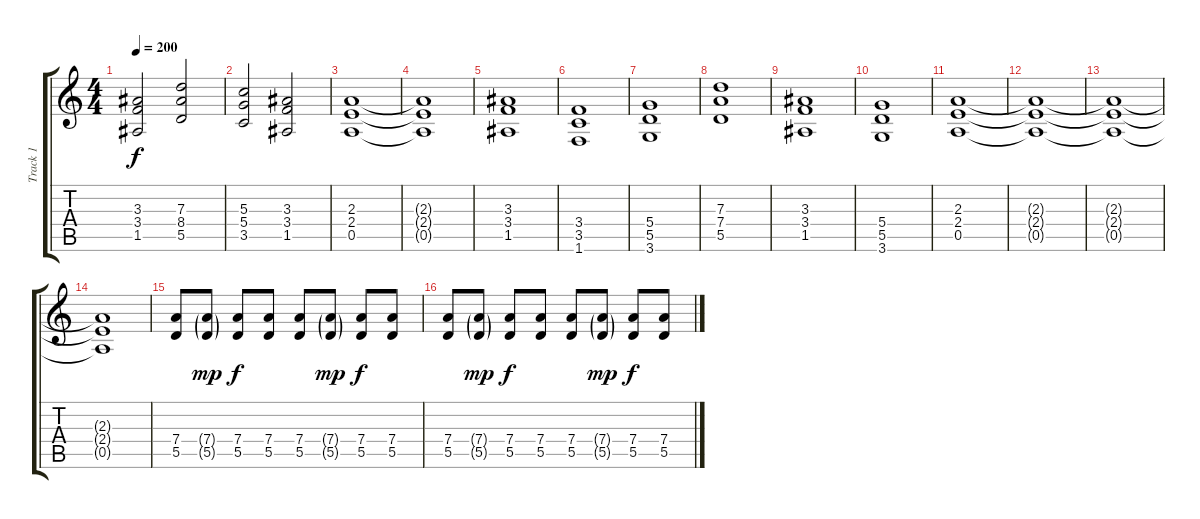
\track ("Track 1" "Track 1") {instrument distortionguitar}
\staff {score tabs}
\tuning (E4 B3 G3 D3 A2 E2) {hide}
\ts (4 4)
\tempo 200
\clef g2
\ks c
(3.3 3.4 1.5).2{dy f} (7.3 8.4 5.5).2 |
(5.3 5.4 3.5).2 (3.3 3.4 1.5).2 |
(2.3 2.4 0.5).1 |
(2.3{t} 2.4{t} 0.5{t}).1 |
(3.3 3.4 1.5).1 |
(3.4 3.5 1.6).1 |
(5.4 5.5 3.6).1 |
(7.3 7.4 5.5).1 |
(3.3 3.4 1.5).1 |
(5.4 5.5 3.6).1 |
(2.3 2.4 0.5).1 |
(2.3{t} 2.4{t} 0.5{t}).1 |
(2.3{t} 2.4{t} 0.5{t}).1 |
(2.3{t} 2.4{t} 0.5{t}).1 |
(7.4 5.5).8 (7.4{g} 5.5{g}).8{dy mp} (7.4 5.5).8{dy f} (7.4 5.5).8 (7.4 5.5).8 (7.4{g} 5.5{g}).8{dy mp} (7.4 5.5).8{dy f} (7.4 5.5).8 |
(7.4 5.5).8 (7.4{g} 5.5{g}).8{dy mp} (7.4 5.5).8{dy f} (7.4 5.5).8 (7.4 5.5).8 (7.4{g} 5.5{g}).8{dy mp} (7.4 5.5).8{dy f} (7.4 5.5).8
